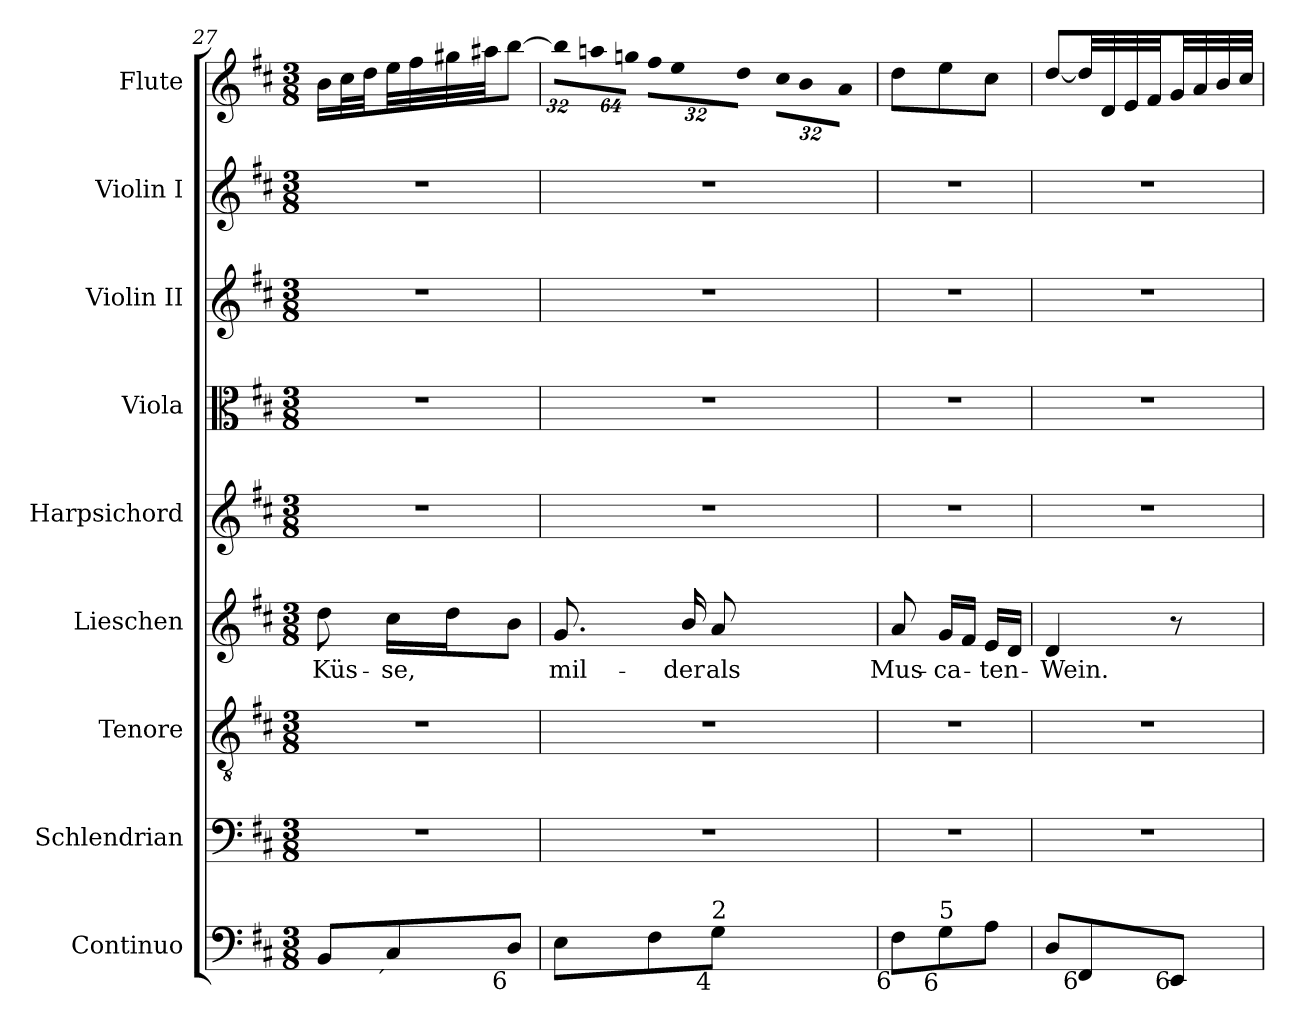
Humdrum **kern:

**kern	**kern	**kern	**kern	**text	**kern	**kern	**kern	**kern	**kern
*part9	*part8	*part7	*part6	*part6	*part5	*part4	*part3	*part2	*part1
*staff9	*staff8	*staff7	*staff6	*staff6	*staff5	*staff4	*staff3	*staff2	*staff1
*I"Continuo	*I"Schlendrian	*I"Tenore	*I"Lieschen	*	*I"Harpsichord	*I"Viola	*I"Violin II	*I"Violin I	*I"Flute
*I'Continuo	*I'Schlendrian	*I'Tenore	*I'Lieschen	*	*	*I'Viola	*	*	*
*clefF4	*clefF4	*clefGv2	*clefG2	*	*clefG2	*clefC3	*clefG2	*clefG2	*clefG2
*	*	*ITrd7c12	*	*	*	*	*	*	*
*k[f#c#]	*k[f#c#]	*k[f#c#]	*k[f#c#]	*	*k[f#c#]	*k[f#c#]	*k[f#c#]	*k[f#c#]	*k[f#c#]
*D:	*D:	*D:	*D:	*	*D:	*D:	*D:	*D:	*D:
*M3/8	*M3/8	*M3/8	*M3/8	*	*M3/8	*M3/8	*M3/8	*M3/8	*M3/8
=27	=27	=27	=27	=27	=27	=27	=27	=27	=27
!	!LO:N:vis=1	!LO:N:vis=1	!	!	!	!	!	!	!
!	!	!	!	!LO:LY:b:color=#000000	!LO:N:vis=1	!LO:N:vis=1	!LO:N:vis=1	!LO:N:vis=1	!
8BBi/L	4.r	4.r	8ddi\	Küs-	4.r	4.r	4.r	4.r	16bi\LL
.	.	.	.	.	.	.	.	.	32cc#i\L
.	.	.	.	.	.	.	.	.	32ddi\JJ
!LO:TX:b:rj:t=´	!	!	!	!	!	!	!	!	!
!	!	!	!	!LO:LY:b:color=#000000	!	!	!	!	!
8C#i/	.	.	16cc#i\LL	-se,	.	.	.	.	32eei\LL
.	.	.	.	.	.	.	.	.	32ff#i\
.	.	.	16ddi\J	.	.	.	.	.	32gg#Xi\
.	.	.	.	.	.	.	.	.	32aa#Xi\JJ
!LO:TX:b:rj:t=6	!	!	!	!	!	!	!	!	!
8Di/J	.	.	8bi\J	.	.	.	.	.	[8bbi\J
=28	=28	=28	=28	=28	=28	=28	=28	=28	=28
!	!LO:N:vis=1	!LO:N:vis=1	!	!	!	!	!	!	!
!	!	!	!	!LO:LY:b:color=#000000	!LO:N:vis=1	!LO:N:vis=1	!LO:N:vis=1	!LO:N:vis=1	!
*	*	*	*	*	*	*	*	*	*Xbrackettup
!	!	!	!	!	!	!	!	!	!LO:N:vis=16
8Ei\L	4.r	4.r	8.gi/	mil-	4.r	4.r	4.r	4.r	512%21bbi\LL]
!	!	!	!	!	!	!	!	!	!LO:N:vis=16
.	.	.	.	.	.	.	.	.	1024%43aani\
!	!	!	!	!	!	!	!	!	!LO:N:vis=16
.	.	.	.	.	.	.	.	.	1024%43ggni\JJ
!	!	!	!	!	!	!	!	!	!LO:N:vis=16
8F#i\	.	.	.	.	.	.	.	.	512%21ff#i\LL
!	!	!	!	!	!	!	!	!	!LO:N:vis=16
.	.	.	.	.	.	.	.	.	1024%43eei\
!	!	!	!	!LO:LY:b:color=#000000	!	!	!	!	!
.	.	.	16bi/	-der	.	.	.	.	.
!	!	!	!	!	!	!	!	!	!LO:N:vis=16
.	.	.	.	.	.	.	.	.	1024%43ddi\JJ
!LO:TX:b:rj:t=4	!	!	!	!	!	!	!	!	!
!LO:TX:t=2	!	!	!	!	!	!	!	!	!
!	!	!	!	!LO:LY:b:color=#000000	!	!	!	!	!LO:N:vis=16
8Gi\J	.	.	8ai/	als	.	.	.	.	512%21cc#i\LL
!	!	!	!	!	!	!	!	!	!LO:N:vis=16
.	.	.	.	.	.	.	.	.	1024%43bi\
!	!	!	!	!	!	!	!	!	!LO:N:vis=16
.	.	.	.	.	.	.	.	.	1024%43ai\JJ
=29	=29	=29	=29	=29	=29	=29	=29	=29	=29
!	!LO:N:vis=1	!LO:N:vis=1	!	!	!	!	!	!	!
!LO:TX:b:rj:t=6	!	!	!	!	!	!	!	!	!
!	!	!	!	!LO:LY:b:color=#000000	!LO:N:vis=1	!LO:N:vis=1	!LO:N:vis=1	!LO:N:vis=1	!
8F#i\L	4.r	4.r	8ai/	Mus-	4.r	4.r	4.r	4.r	8ddi\L
!LO:TX:b:rj:t=6	!	!	!	!	!	!	!	!	!
!LO:TX:t=5	!	!	!	!	!	!	!	!	!
!	!	!	!	!LO:LY:b:color=#000000	!	!	!	!	!
8Gi\	.	.	16gi/LL	-ca-	.	.	.	.	8eei\
.	.	.	16f#i/JJ	.	.	.	.	.	.
!	!	!	!	!LO:LY:b:color=#000000	!	!	!	!	!
8Ai\J	.	.	16ei/LL	-ten-	.	.	.	.	8cc#i\J
.	.	.	16di/JJ	.	.	.	.	.	.
=30	=30	=30	=30	=30	=30	=30	=30	=30	=30
!	!LO:N:vis=1	!LO:N:vis=1	!	!	!	!	!	!	!
!	!	!	!	!LO:LY:b:color=#000000	!LO:N:vis=1	!LO:N:vis=1	!LO:N:vis=1	!LO:N:vis=1	!
8Di/L	4.r	4.r	4di/	-Wein.	4.r	4.r	4.r	4.r	[8ddi/L
!LO:TX:b:rj:t=6	!	!	!	!	!	!	!	!	!
8FF#i/	.	.	.	.	.	.	.	.	32ddi/LL]
.	.	.	.	.	.	.	.	.	32di/
.	.	.	.	.	.	.	.	.	32ei/
.	.	.	.	.	.	.	.	.	32f#i/JJ
!LO:TX:b:rj:t=6	!	!	!	!	!	!	!	!	!
8EEi/J	.	.	8r	.	.	.	.	.	32gi/LL
.	.	.	.	.	.	.	.	.	32ai/
.	.	.	.	.	.	.	.	.	32bi/
.	.	.	.	.	.	.	.	.	32cc#i/JJJ
=	=	=	=	=	=	=	=	=	=
*-	*-	*-	*-	*-	*-	*-	*-	*-	*-
